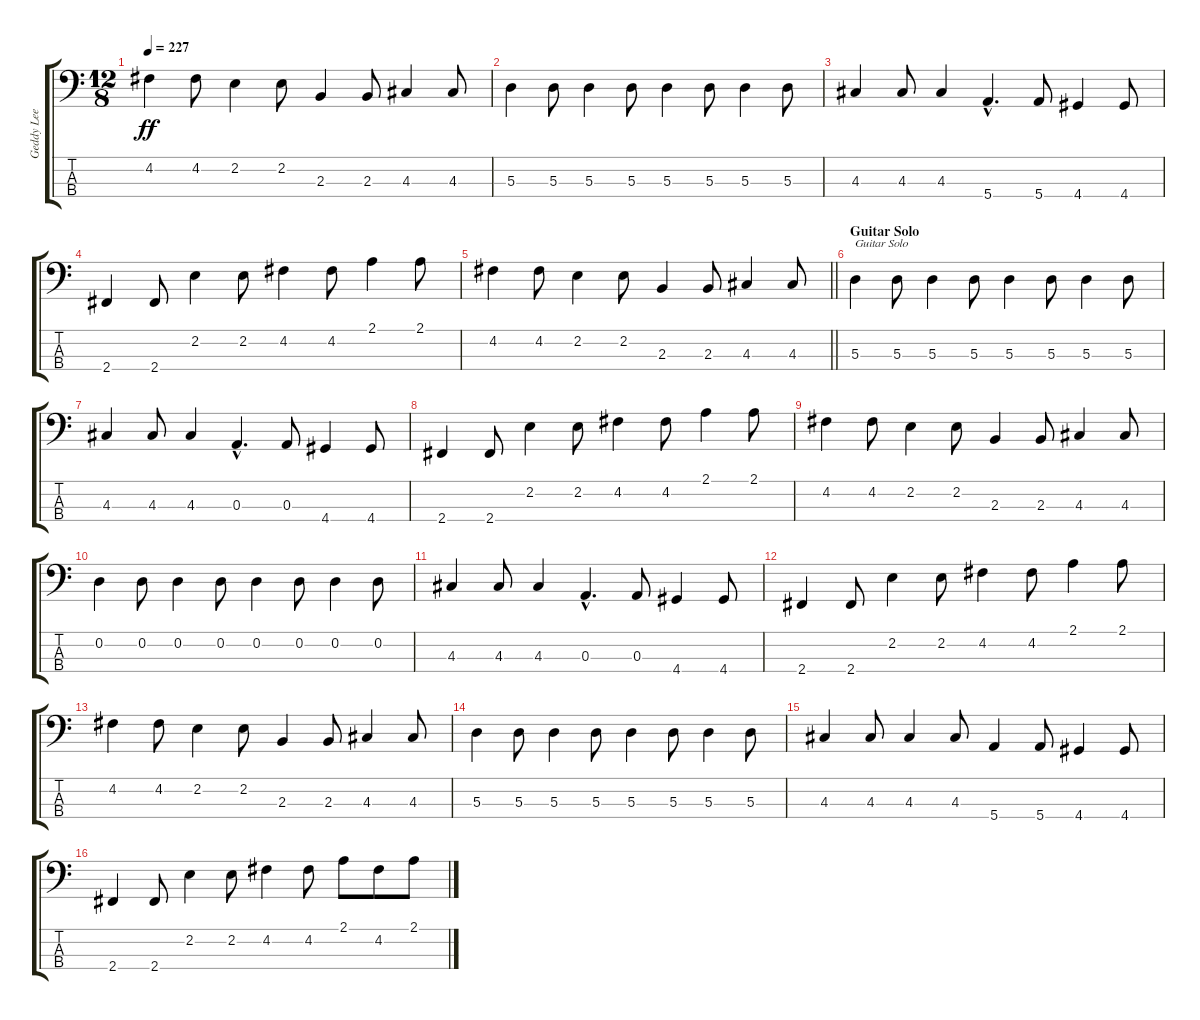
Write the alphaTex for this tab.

\track ("Geddy Lee" "Geddy Lee") {instrument electricbasspick}
\staff {score tabs}
\tuning (G2 D2 A1 E1) {hide}
\ts (12 8)
\tempo 227
\clef f4
\ks c
4.2.4{dy ff} 4.2.8 2.2.4 2.2.8 2.3.4 2.3.8 4.3.4 4.3.8 |
5.3.4 5.3.8 5.3.4 5.3.8 5.3.4 5.3.8 5.3.4 5.3.8 |
4.3.4 4.3.8 4.3.4 5.4{hac}.4{d} 5.4.8 4.4.4 4.4.8 |
2.4.4 2.4.8 2.2.4 2.2.8 4.2.4 4.2.8 2.1.4 2.1.8 |
\barLineRight lightlight
4.2.4 4.2.8 2.2.4 2.2.8 2.3.4 2.3.8 4.3.4 4.3.8 |
\section ("" "Guitar Solo")
5.3.4{txt "Guitar Solo"} 5.3.8 5.3.4 5.3.8 5.3.4 5.3.8 5.3.4 5.3.8 |
4.3.4 4.3.8 4.3.4 0.3{hac}.4{d} 0.3.8 4.4.4 4.4.8 |
2.4.4 2.4.8 2.2.4 2.2.8 4.2.4 4.2.8 2.1.4 2.1.8 |
4.2.4 4.2.8 2.2.4 2.2.8 2.3.4 2.3.8 4.3.4 4.3.8 |
0.2.4 0.2.8 0.2.4 0.2.8 0.2.4 0.2.8 0.2.4 0.2.8 |
4.3.4 4.3.8 4.3.4 0.3{hac}.4{d} 0.3.8 4.4.4 4.4.8 |
2.4.4 2.4.8 2.2.4 2.2.8 4.2.4 4.2.8 2.1.4 2.1.8 |
4.2.4 4.2.8 2.2.4 2.2.8 2.3.4 2.3.8 4.3.4 4.3.8 |
5.3.4 5.3.8 5.3.4 5.3.8 5.3.4 5.3.8 5.3.4 5.3.8 |
4.3.4 4.3.8 4.3.4 4.3.8 5.4.4 5.4.8 4.4.4 4.4.8 |
2.4.4 2.4.8 2.2.4 2.2.8 4.2.4 4.2.8 2.1.8 4.2.8 2.1.8
